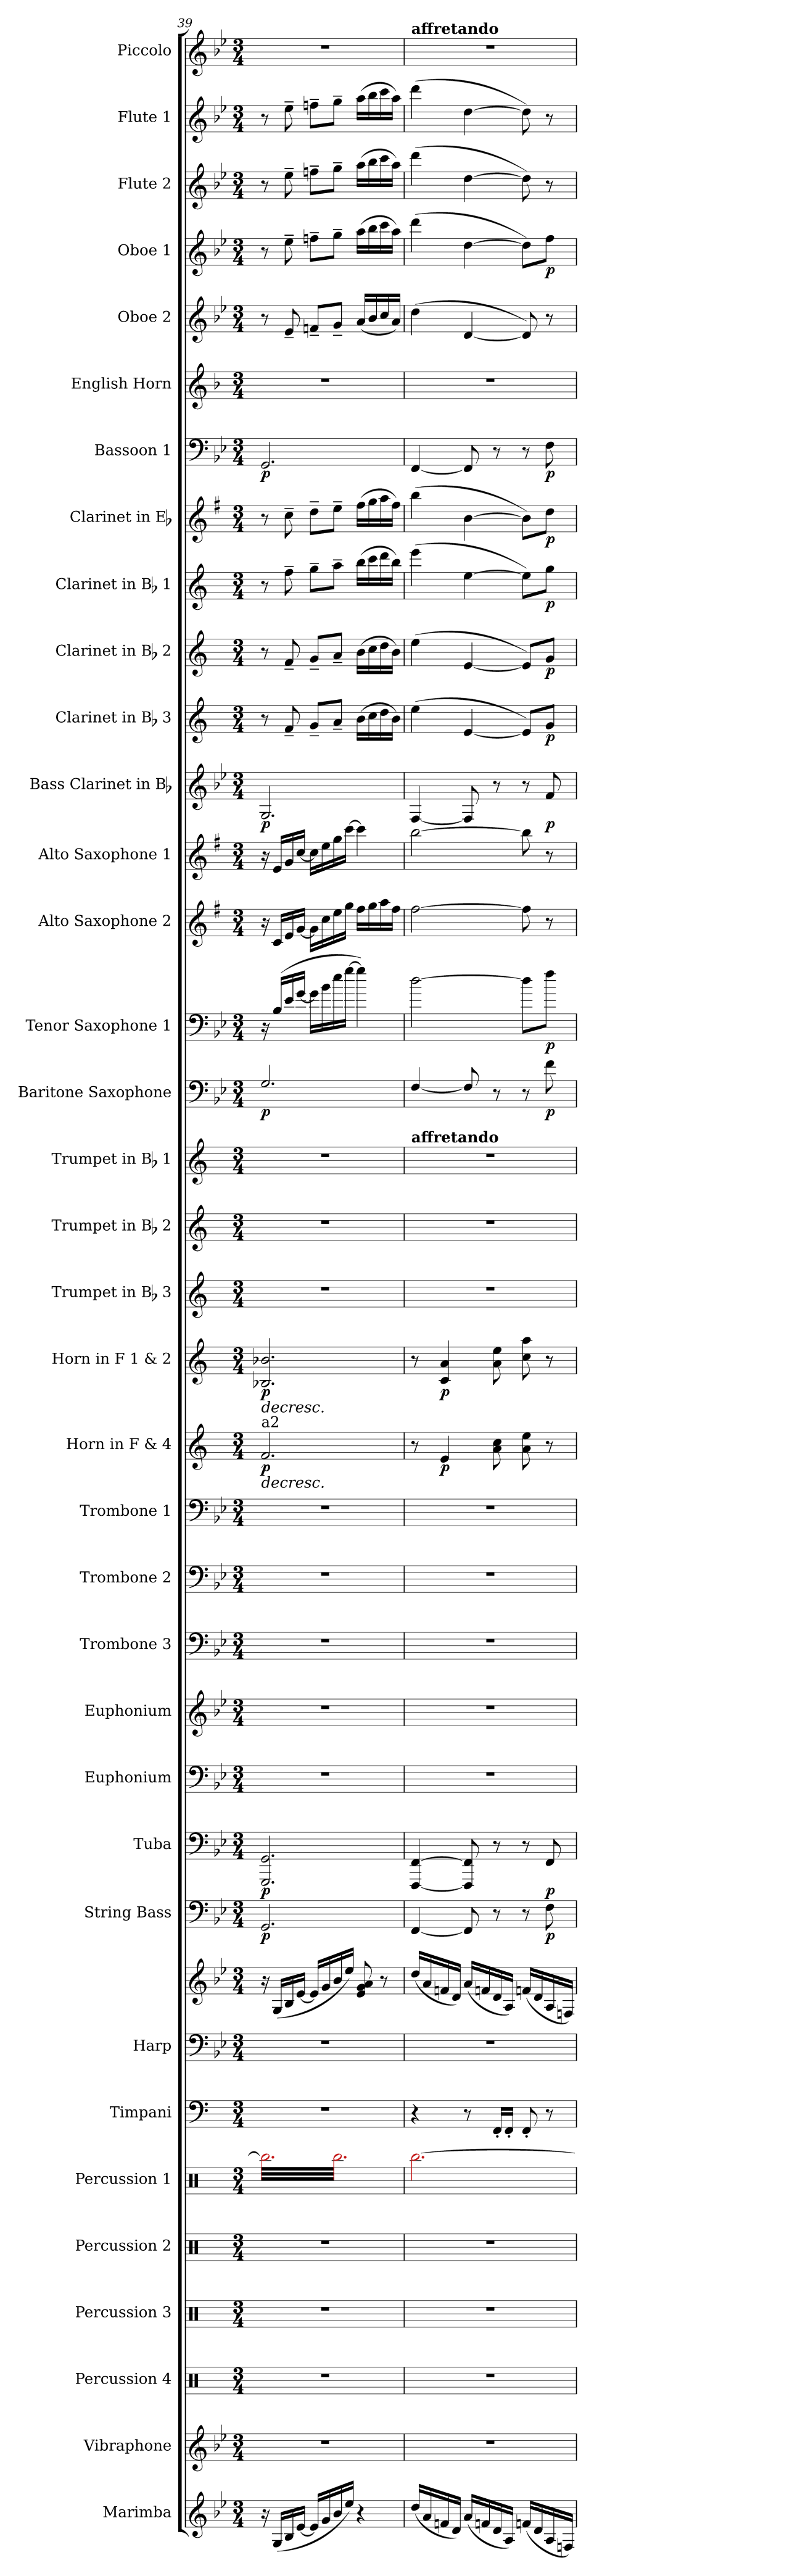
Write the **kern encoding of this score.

**kern	**kern	**kern	**kern	**kern	**kern	**kern	**kern	**kern	**kern	**dynam	**kern	**dynam	**kern	**kern	**kern	**kern	**kern	**kern	**dynam	**kern	**dynam	**kern	**kern	**kern	**kern	**dynam	**kern	**dynam	**kern	**kern	**kern	**dynam	**kern	**dynam	**kern	**dynam	**kern	**dynam	**kern	**dynam	**kern	**dynam	**kern	**kern	**kern	**dynam	**kern	**kern	**kern
*part36	*part35	*part34	*part33	*part32	*part31	*part30	*part29	*part29	*part28	*part28	*part27	*part27	*part26	*part25	*part24	*part23	*part22	*part21	*part21	*part20	*part20	*part19	*part18	*part17	*part16	*part16	*part15	*part15	*part14	*part13	*part12	*part12	*part11	*part11	*part10	*part10	*part9	*part9	*part8	*part8	*part7	*part7	*part6	*part5	*part4	*part4	*part3	*part2	*part1
*staff37	*staff36	*staff35	*staff34	*staff33	*staff32	*staff31	*staff30	*staff29	*staff28	*staff28	*staff27	*staff27	*staff26	*staff25	*staff24	*staff23	*staff22	*staff21	*staff21	*staff20	*staff20	*staff19	*staff18	*staff17	*staff16	*staff16	*staff15	*staff15	*staff14	*staff13	*staff12	*staff12	*staff11	*staff11	*staff10	*staff10	*staff9	*staff9	*staff8	*staff8	*staff7	*staff7	*staff6	*staff5	*staff4	*staff4	*staff3	*staff2	*staff1
*I"Marimba	*I"Vibraphone	*I"Percussion 4	*I"Percussion 3	*I"Percussion 2	*I"Percussion 1	*I"Timpani	*I"Harp	*	*I"String Bass	*	*I"Tuba	*	*I"Euphonium	*I"Euphonium	*I"Trombone 3	*I"Trombone 2	*I"Trombone 1	*I"Horn in F  &amp; 4	*	*I"Horn in F 1 &amp; 2	*	*I"Trumpet in Bb 3	*I"Trumpet in Bb 2	*I"Trumpet in Bb 1	*I"Baritone Saxophone	*	*I"Tenor Saxophone 1	*	*I"Alto Saxophone 2	*I"Alto Saxophone 1	*I"Bass Clarinet in Bb	*	*I"Clarinet in Bb 3	*	*I"Clarinet in Bb 2	*	*I"Clarinet in Bb 1	*	*I"Clarinet in Eb	*	*I"Bassoon 1	*	*I"English Horn	*I"Oboe 2	*I"Oboe 1	*	*I"Flute 2	*I"Flute 1	*I"Piccolo
*I'Mar.	*I'Vib.	*I'Perc. 4	*I'Perc. 3	*I'Perc. 2	*I'Perc. 1	*I'Timp.	*I'Hp.	*	*	*	*I'Tba.	*	*I'Euph.	*I'Euph.	*I'Tbn. 3	*I'Tbn. 2	*I'Tbn. 1	*I'Hn. 3 &amp; 4	*	*I'Hn. 1 &amp; 2	*	*I'Tpt. 3	*I'Tpt. 2	*I'Tpt. 1	*I'Bari. Sax.	*	*I'T. Sax. 1	*	*I'A. Sax. 2	*I'A. Sax. 1	*I'B. Cl.	*	*I'Cl. 3	*	*I'Cl. 2	*	*I'Cl. 1	*	*	*	*I'Bsn. 1	*	*I'Eng. Hn.	*I'Ob. 2	*I'Ob. 1	*	*I'Fl. 2	*I'Fl. 1	*I'Picc.
*clefG2	*clefG2	*clefX	*clefX	*clefX	*clefX	*clefF4	*clefF4	*clefG2	*clefF4	*	*clefF4	*	*clefF4	*clefG2	*clefF4	*clefF4	*clefF4	*clefG2	*	*clefG2	*	*clefG2	*clefG2	*clefG2	*clefF4	*	*clefF4	*	*clefG2	*clefG2	*clefG2	*	*clefG2	*	*clefG2	*	*clefG2	*	*clefG2	*	*clefF4	*	*clefG2	*clefG2	*clefG2	*	*clefG2	*clefG2	*clefG2
*	*	*	*	*	*	*	*	*	*ITrd7c12	*	*	*	*	*ITrd8c14	*	*	*	*ITrd4c7	*	*ITrd4c7	*	*ITrd1c2	*ITrd1c2	*ITrd1c2	*ITrd12c21	*	*ITrd8c14	*	*ITrd5c9	*ITrd5c9	*ITrd8c14	*	*ITrd1c2	*	*ITrd1c2	*	*ITrd1c2	*	*ITrd-2c-3	*	*	*	*ITrd4c7	*	*	*	*	*	*ITrd-7c-12
*k[b-e-]	*k[b-e-]	*k[]	*k[]	*k[]	*k[]	*k[]	*k[b-e-]	*k[b-e-]	*k[b-e-]	*	*k[b-e-]	*	*k[b-e-]	*k[b-e-]	*k[b-e-]	*k[b-e-]	*k[b-e-]	*k[b-]	*	*k[b-]	*	*k[b-e-]	*k[b-e-]	*k[b-e-]	*k[b-e-]	*	*k[b-e-]	*	*k[b-e-]	*k[b-e-]	*k[b-e-]	*	*k[b-e-]	*	*k[b-e-]	*	*k[b-e-]	*	*k[b-e-]	*	*k[b-e-]	*	*k[b-e-]	*k[b-e-]	*k[b-e-]	*	*k[b-e-]	*k[b-e-]	*k[b-e-]
*B-:	*B-:	*	*	*	*	*	*B-:	*B-:	*B-:	*	*B-:	*	*B-:	*B-:	*B-:	*B-:	*B-:	*	*	*	*	*B-:	*B-:	*B-:	*B-:	*	*B-:	*	*B-:	*B-:	*B-:	*	*B-:	*	*B-:	*	*B-:	*	*B-:	*	*B-:	*	*B-:	*B-:	*B-:	*	*B-:	*B-:	*B-:
*M3/4	*M3/4	*M3/4	*M3/4	*M3/4	*M3/4	*M3/4	*M3/4	*M3/4	*M3/4	*	*M3/4	*	*M3/4	*M3/4	*M3/4	*M3/4	*M3/4	*M3/4	*	*M3/4	*	*M3/4	*M3/4	*M3/4	*M3/4	*	*M3/4	*	*M3/4	*M3/4	*M3/4	*	*M3/4	*	*M3/4	*	*M3/4	*	*M3/4	*	*M3/4	*	*M3/4	*M3/4	*M3/4	*	*M3/4	*M3/4	*M3/4
=39	=39	=39	=39	=39	=39	=39	=39	=39	=39	=39	=39	=39	=39	=39	=39	=39	=39	=39	=39	=39	=39	=39	=39	=39	=39	=39	=39	=39	=39	=39	=39	=39	=39	=39	=39	=39	=39	=39	=39	=39	=39	=39	=39	=39	=39	=39	=39	=39	=39
!	!	!	!	!	!	!	!	!	!	!	!	!	!	!	!	!	!	!LO:TX:a:t=a2	!	!	!	!	!	!	!	!	!	!	!	!	!	!	!	!	!	!	!	!	!	!	!	!	!	!	!	!	!	!	!
!	!	!	!	!	!	!	!	!	!	!LO:DY:b	!	!LO:DY:b	!	!	!	!	!	!	!LO:HP:b	!	!LO:HP:b	!	!	!	!	!	!	!	!	!	!	!	!	!	!	!	!	!	!	!	!	!	!	!	!	!	!	!	!
!	!	!	!	!	!	!	!	!	!	!	!	!	!	!	!	!	!	!	!LO:DY:n=1:b	!	!LO:DY:n=1:b	!	!	!	!	!LO:DY:b	!	!	!	!	!	!LO:DY:b	!	!	!	!	!	!	!	!	!	!LO:DY:b	!	!	!	!	!	!	!
*	*	*	*	*	*tremolo	*	*	*	*	*	*	*	*	*	*	*	*	*	*	*	*	*	*	*	*	*	*	*	*	*	*	*	*	*	*	*	*	*	*	*	*	*	*	*	*	*	*	*	*
16r	2.r	2.r	2.r	2.r	32bb\]LLL	2.r	2.r	16r	2.GGG/	p	2.GGG/ 2.GG/	p	2.r	2.r	2.r	2.r	2.r	2.B-/	> p	2.E-X/ 2.e-X/	> p	2.r	2.r	2.r	2.GG/	p	16r	.	16r	16r	2.GG/	p	8r	.	8r	.	8r	.	8r	.	2.GG/	p	2.r	8r	8r	.	8r	8r	2.r
.	.	.	.	.	32bb\	.	.	.	.	.	.	.	.	.	.	.	.	.	.	.	.	.	.	.	.	.	.	.	.	.	.	.	.	.	.	.	.	.	.	.	.	.	.	.	.	.	.	.	.
(<16G/LL	.	.	.	.	32bb\	.	.	(<16G/LL	.	.	.	.	.	.	.	.	.	.	.	.	.	.	.	.	.	.	(>16BB-/LL	.	16E-/LL	16G/LL	.	.	.	.	.	.	.	.	.	.	.	.	.	.	.	.	.	.	.
.	.	.	.	.	32bb\	.	.	.	.	.	.	.	.	.	.	.	.	.	.	.	.	.	.	.	.	.	.	.	.	.	.	.	.	.	.	.	.	.	.	.	.	.	.	.	.	.	.	.	.
16B-/	.	.	.	.	32bb\	.	.	16B-/	.	.	.	.	.	.	.	.	.	.	.	.	.	.	.	.	.	.	16E-/	.	16G/	16B-/	.	.	8e-~/	.	8e-~/	.	8ee-~\	.	8ee-~\	.	.	.	.	8e-~/	8ee-~\	.	8ee-~\	8ee-~\	.
.	.	.	.	.	32bb\	.	.	.	.	.	.	.	.	.	.	.	.	.	.	.	.	.	.	.	.	.	.	.	.	.	.	.	.	.	.	.	.	.	.	.	.	.	.	.	.	.	.	.	.
[16e-/JJ	.	.	.	.	32bb\	.	.	[16e-/JJ	.	.	.	.	.	.	.	.	.	.	.	.	.	.	.	.	.	.	[16G/JJ	.	[16B-/JJ	[16e-/JJ	.	.	.	.	.	.	.	.	.	.	.	.	.	.	.	.	.	.	.
.	.	.	.	.	32bb\	.	.	.	.	.	.	.	.	.	.	.	.	.	.	.	.	.	.	.	.	.	.	.	.	.	.	.	.	.	.	.	.	.	.	.	.	.	.	.	.	.	.	.	.
16e-/LL]	.	.	.	.	32bb\	.	.	16e-/LL]	.	.	.	.	.	.	.	.	.	.	.	.	.	.	.	.	.	.	16G\LL]	.	16B-\LL]	16e-\LL]	.	.	8f~/L	.	8f~/L	.	8ff~\L	.	8ff~\L	.	.	.	.	8fn~/L	8ffn~\L	.	8ffn~\L	8ffn~\L	.
.	.	.	.	.	32bb\	.	.	.	.	.	.	.	.	.	.	.	.	.	.	.	.	.	.	.	.	.	.	.	.	.	.	.	.	.	.	.	.	.	.	.	.	.	.	.	.	.	.	.	.
16g/	.	.	.	.	32bb\	.	.	16g/	.	.	.	.	.	.	.	.	.	.	.	.	.	.	.	.	.	.	16B-\	.	16e-\	16g\	.	.	.	.	.	.	.	.	.	.	.	.	.	.	.	.	.	.	.
.	.	.	.	.	32bb\	.	.	.	.	.	.	.	.	.	.	.	.	.	.	.	.	.	.	.	.	.	.	.	.	.	.	.	.	.	.	.	.	.	.	.	.	.	.	.	.	.	.	.	.
16b-/	.	.	.	.	32bb\	.	.	16b-/	.	.	.	.	.	.	.	.	.	.	.	.	.	.	.	.	.	.	16e-\	.	16g\	16b-\	.	.	8g~/J	.	8g~/J	.	8gg~\J	.	8gg~\J	.	.	.	.	8g~/J	8gg~\J	.	8gg~\J	8gg~\J	.
.	.	.	.	.	32bb\	.	.	.	.	.	.	.	.	.	.	.	.	.	.	.	.	.	.	.	.	.	.	.	.	.	.	.	.	.	.	.	.	.	.	.	.	.	.	.	.	.	.	.	.
16ee-/JJ)	.	.	.	.	32bb\	.	.	16ee-/JJ)	.	.	.	.	.	.	.	.	.	.	.	.	.	.	.	.	.	.	[16g\JJ	.	16b-\JJ	[16ee-\JJ	.	.	.	.	.	.	.	.	.	.	.	.	.	.	.	.	.	.	.
.	.	.	.	.	32bb\	.	.	.	.	.	.	.	.	.	.	.	.	.	.	.	.	.	.	.	.	.	.	.	.	.	.	.	.	.	.	.	.	.	.	.	.	.	.	.	.	.	.	.	.
4r	.	.	.	.	32bb\	.	.	8e-/ 8g/ 8a/	.	.	.	.	.	.	.	.	.	.	.	.	.	.	.	.	.	.	4g\])	.	16a\LL	4ee-\]	.	.	(>16a\LL	.	(>16a\LL	.	(>16aa\LL	.	(>16aa\LL	.	.	.	.	(<16a/LL	(>16aa\LL	.	(>16aa\LL	(>16aa\LL	.
.	.	.	.	.	32bb\	.	.	.	.	.	.	.	.	.	.	.	.	.	.	.	.	.	.	.	.	.	.	.	.	.	.	.	.	.	.	.	.	.	.	.	.	.	.	.	.	.	.	.	.
.	.	.	.	.	32bb\	.	.	.	.	.	.	.	.	.	.	.	.	.	.	.	.	.	.	.	.	.	.	.	16b-\	.	.	.	16b-\	.	16b-\	.	16bb-\	.	16bb-\	.	.	.	.	16b-/	16bb-\	.	16bb-\	16bb-\	.
.	.	.	.	.	32bb\	.	.	.	.	.	.	.	.	.	.	.	.	.	.	.	.	.	.	.	.	.	.	.	.	.	.	.	.	.	.	.	.	.	.	.	.	.	.	.	.	.	.	.	.
.	.	.	.	.	32bb\	.	.	8r	.	.	.	.	.	.	.	.	.	.	.	.	.	.	.	.	.	.	.	.	16cc\	.	.	.	16cc\	.	16cc\	.	16ccc\	.	16ccc\	.	.	.	.	16cc/	16ccc\	.	16ccc\	16ccc\	.
.	.	.	.	.	32bb\	.	.	.	.	.	.	.	.	.	.	.	.	.	.	.	.	.	.	.	.	.	.	.	.	.	.	.	.	.	.	.	.	.	.	.	.	.	.	.	.	.	.	.	.
.	.	.	.	.	32bb\	.	.	.	.	.	.	.	.	.	.	.	.	.	.	.	.	.	.	.	.	.	.	.	16a\JJ	.	.	.	16a\JJ)	.	16a\JJ)	.	16aa\JJ)	.	16aa\JJ)	.	.	.	.	16a/JJ)	16aa\JJ)	.	16aa\JJ)	16aa\JJ)	.
.	.	.	.	.	32bb\JJJ	.	.	.	.	.	.	.	.	.	.	.	.	.	.	.	.	.	.	.	.	.	.	.	.	.	.	.	.	.	.	.	.	.	.	.	.	.	.	.	.	.	.	.	.
*	*	*	*	*	*Xtremolo	*	*	*	*	*	*	*	*	*	*	*	*	*	*	*	*	*	*	*	*	*	*	*	*	*	*	*	*	*	*	*	*	*	*	*	*	*	*	*	*	*	*	*	*
=40	=40	=40	=40	=40	=40	=40	=40	=40	=40	=40	=40	=40	=40	=40	=40	=40	=40	=40	=40	=40	=40	=40	=40	=40	=40	=40	=40	=40	=40	=40	=40	=40	=40	=40	=40	=40	=40	=40	=40	=40	=40	=40	=40	=40	=40	=40	=40	=40	=40
!	!	!	!	!	!	!	!	!	!	!	!	!	!	!	!	!	!	!	!	!	!	!	!	!	!	!	!	!	!	!	!	!	!	!	!	!	!	!	!	!	!	!	!	!	!	!	!	!	!LO:TX:a:B:t=affretando
!	!	!	!	!	!	!	!	!	!	!	!	!	!	!	!	!	!	!	!	!	!	!	!	!LO:TX:a:B:t=affretando	!	!	!	!	!	!	!	!	!	!	!	!	!	!	!	!	!	!	!	!	!	!	!	!	!
(<16dd/LL	2.r	2.r	2.r	2.r	[2.bb\	4r	2.r	(<16dd/LL	[4FFF/	.	[4FFF/ [4FF/	.	2.r	2.r	2.r	2.r	2.r	8r	.	8r	.	2.r	2.r	2.r	[4FF/	.	[2d\	.	[2a\	[2dd\	[4FF/	.	(>4dd\	.	(>4dd\	.	(>4ddd\	.	(>4ddd\	.	[4FF/	.	2.r	(>4dd\	(>4ddd\	.	(>4ddd\	(>4ddd\	2.r
16a/	.	.	.	.	.	.	.	16a/	.	.	.	.	.	.	.	.	.	.	.	.	.	.	.	.	.	.	.	.	.	.	.	.	.	.	.	.	.	.	.	.	.	.	.	.	.	.	.	.	.
!	!	!	!	!	!	!	!	!	!	!	!	!	!	!	!	!	!	!	!LO:DY:b	!	!LO:DY:b	!	!	!	!	!	!	!	!	!	!	!	!	!	!	!	!	!	!	!	!	!	!	!	!	!	!	!	!
16fn/	.	.	.	.	.	.	.	16fn/	.	.	.	.	.	.	.	.	.	4A/	p	4F/ 4d/	p	.	.	.	.	.	.	.	.	.	.	.	.	.	.	.	.	.	.	.	.	.	.	.	.	.	.	.	.
16d/JJ)	.	.	.	.	.	.	.	16d/JJ)	.	.	.	.	.	.	.	.	.	.	.	.	.	.	.	.	.	.	.	.	.	.	.	.	.	.	.	.	.	.	.	.	.	.	.	.	.	.	.	.	.
(<16a/LL	.	.	.	.	.	8r	.	(<16a/LL	8FFF/]	.	8FFF/] 8FF/]	.	.	.	.	.	.	.	.	.	.	.	.	.	8FF/]	.	.	.	.	.	8FF/]	.	[4d/	.	[4d/	.	[4dd\	.	[4dd\	.	8FF/]	.	.	[4d/	[4dd\	.	[4dd\	[4dd\	.
16fn/	.	.	.	.	.	.	.	16fn/	.	.	.	.	.	.	.	.	.	.	.	.	.	.	.	.	.	.	.	.	.	.	.	.	.	.	.	.	.	.	.	.	.	.	.	.	.	.	.	.	.
16d/	.	.	.	.	.	16FF'/LL	.	16d/	8r	.	8r	.	.	.	.	.	.	8d\ 8f\	.	8d\ 8a\	.	.	.	.	8r	.	.	.	.	.	8r	.	.	.	.	.	.	.	.	.	8r	.	.	.	.	.	.	.	.
16A/JJ)	.	.	.	.	.	16FF'/JJ	.	16A/JJ)	.	.	.	.	.	.	.	.	.	.	.	.	.	.	.	.	.	.	.	.	.	.	.	.	.	.	.	.	.	.	.	.	.	.	.	.	.	.	.	.	.
(<16fn/LL	.	.	.	.	.	8FF'/	.	(<16fn/LL	8r	.	8r	.	.	.	.	.	.	8d\ 8a\	]	8f\ 8dd\	]	.	.	.	8r	.	8d\L]	.	8a\]	8dd\]	8r	.	8d/L])	.	8d/L])	.	8dd\L])	.	8dd\L])	.	8r	.	.	8d/])	8dd\L])	.	8dd\])	8dd\])	.
16d/	.	.	.	.	.	.	.	16d/	.	.	.	.	.	.	.	.	.	.	.	.	.	.	.	.	.	.	.	.	.	.	.	.	.	.	.	.	.	.	.	.	.	.	.	.	.	.	.	.	.
!	!	!	!	!	!	!	!	!	!	!LO:DY:b	!	!LO:DY:b	!	!	!	!	!	!	!	!	!	!	!	!	!	!LO:DY:b	!	!LO:DY:b	!	!	!	!LO:DY:b	!	!LO:DY:b	!	!LO:DY:b	!	!LO:DY:b	!	!LO:DY:b	!	!LO:DY:b	!	!	!	!LO:DY:b	!	!	!
16A/	.	.	.	.	.	8r	.	16A/	8FF\	p	8FF/	p	.	.	.	.	.	8r	.	8r	.	.	.	.	8F\	p	8f\J	p	8r	8r	8F/	p	8f/J	p	8f/J	p	8ff\J	p	8ff\J	p	8F\	p	.	8r	8ff\J	p	8r	8r	.
16Fn/JJ)	.	.	.	.	.	.	.	16Fn/JJ)	.	.	.	.	.	.	.	.	.	.	.	.	.	.	.	.	.	.	.	.	.	.	.	.	.	.	.	.	.	.	.	.	.	.	.	.	.	.	.	.	.
=	=	=	=	=	=	=	=	=	=	=	=	=	=	=	=	=	=	=	=	=	=	=	=	=	=	=	=	=	=	=	=	=	=	=	=	=	=	=	=	=	=	=	=	=	=	=	=	=	=
*-	*-	*-	*-	*-	*-	*-	*-	*-	*-	*-	*-	*-	*-	*-	*-	*-	*-	*-	*-	*-	*-	*-	*-	*-	*-	*-	*-	*-	*-	*-	*-	*-	*-	*-	*-	*-	*-	*-	*-	*-	*-	*-	*-	*-	*-	*-	*-	*-	*-
